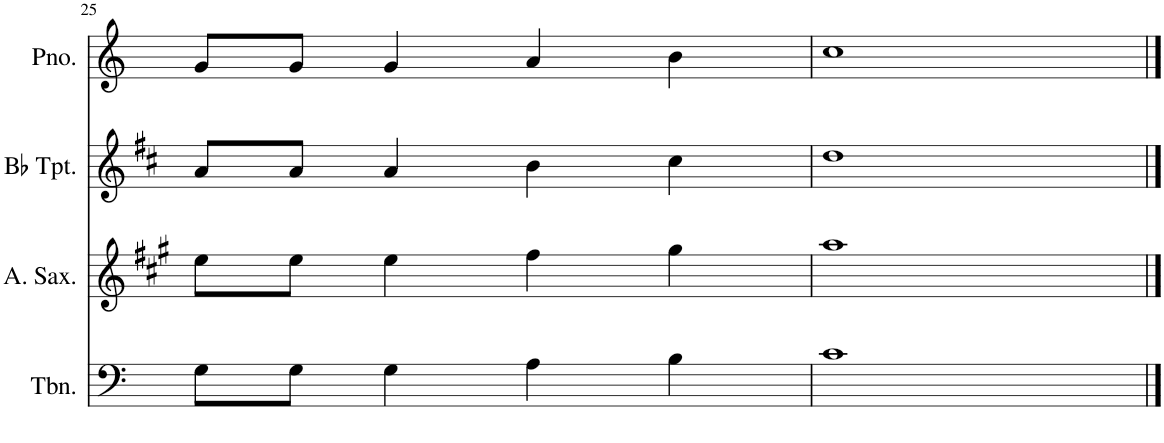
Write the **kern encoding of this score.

**kern	**kern	**kern	**kern
*part4	*part3	*part2	*part1
*staff4	*staff3	*staff2	*staff1
*I"Trombone	*I"Alto Saxophone	*I"Bb Trumpet	*I"Piano
*I'Tbn.	*I'A. Sax.	*I'Bb Tpt.	*I'Pno.
!!LO:PB:g=z
*clefF4	*clefG2	*clefG2	*clefG2
*	*Trd5c9	*Trd1c2	*
*k[]	*k[f#c#g#]	*k[f#c#]	*k[]
*M2/2	*M2/2	*M2/2	*M2/2
*met(c|)	*met(c|)	*met(c|)	*met(c|)
=25	=25	=25	=25
8G\L	8ee\L	8a/L	8g/L
8G\J	8ee\J	8a/J	8g/J
4G\	4ee\	4a/	4g/
4A\	4ff#\	4b\	4a/
4B\	4gg#\	4cc#\	4b\
=26	=26	=26	=26
1c	1aa	1dd	1cc
==	==	==	==
*-	*-	*-	*-
